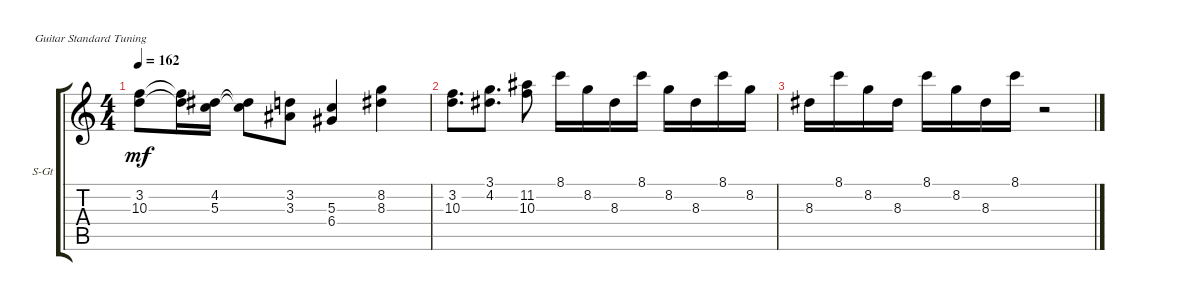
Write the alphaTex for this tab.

\defaultSystemsLayout 4
\bracketExtendMode groupsimilarinstruments
\firstSystemTrackNameOrientation horizontal
\otherSystemsTrackNameOrientation horizontal
\track ("Steel Guitar" "S-Gt") {instrument acousticguitarsteel}
\staff {score tabs}
\tuning (E4 B3 G3 D3 A2 E2)
\ts (4 4)
\tempo 162
\clef g2
\ks c
(10.3 3.2).8{dy mf} (10.3{t} 3.2{t}).16 (5.3 4.2).16 (5.3{t} 4.2{t}).8 (3.3 3.2).8 (6.4 5.3).4 (8.3 8.2).4 |
(10.3 3.2).8{d} (4.2 3.1).8{d} (10.3 11.2).8 8.1.16 8.2.16 8.3.16 8.1.16 8.2.16 8.3.16 8.1.16 8.2.16 |
8.3.16 8.1.16 8.2.16 8.3.16 8.1.16 8.2.16 8.3.16 8.1.16 r.2
